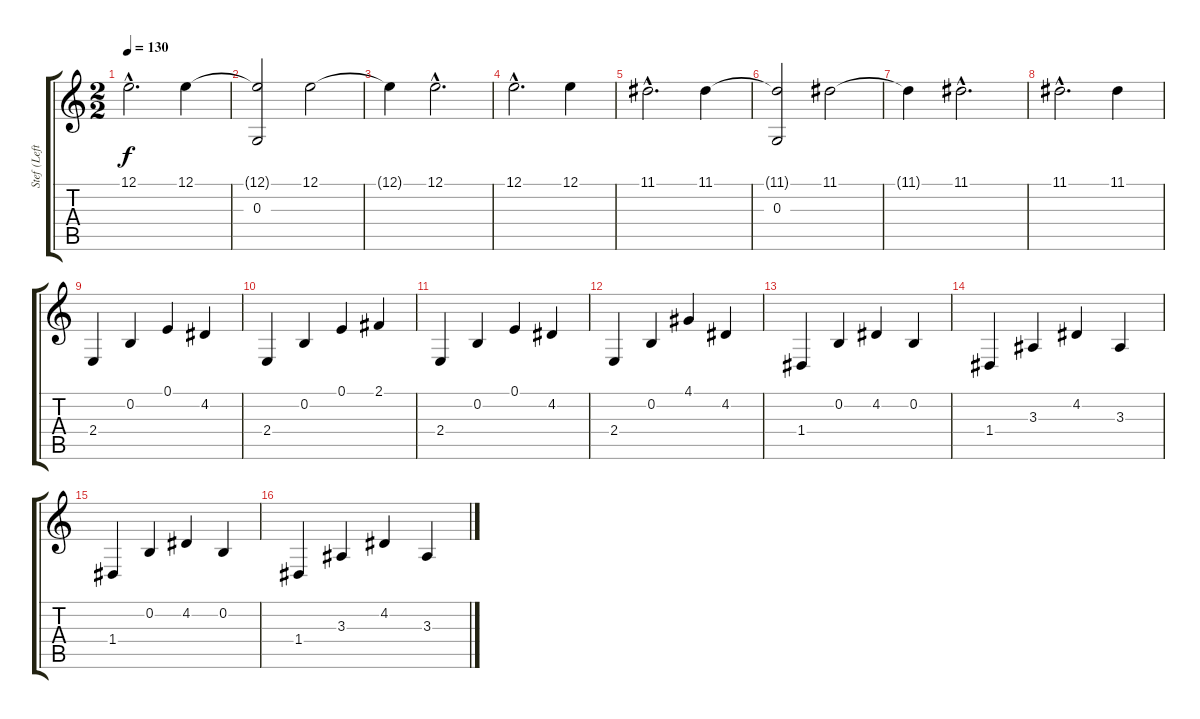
\track ("Stef (Left Hand)" "Stef (Left") {instrument acousticgrandpiano}
\staff {score tabs}
\tuning (E4 B3 G3 D3 A2 E2) {hide}
\ts (2 2)
\tempo 130
\clef g2
\ks c
12.1{hac}.2{d dy f} 12.1.4 |
(12.1{t} 0.3).2 12.1.2 |
12.1{t}.4 12.1{hac}.2{d} |
12.1{hac}.2{d} 12.1.4 |
11.1{hac}.2{d} 11.1.4 |
(11.1{t} 0.3).2 11.1.2 |
11.1{t}.4 11.1{hac}.2{d} |
11.1{hac}.2{d} 11.1.4 |
2.4.4 0.2.4 0.1.4 4.2.4 |
2.4.4 0.2.4 0.1.4 2.1.4 |
2.4.4 0.2.4 0.1.4 4.2.4 |
2.4.4 0.2.4 4.1.4 4.2.4 |
1.4.4 0.2.4 4.2.4 0.2.4 |
1.4.4 3.3.4 4.2.4 3.3.4 |
1.4.4 0.2.4 4.2.4 0.2.4 |
1.4.4 3.3.4 4.2.4 3.3.4
